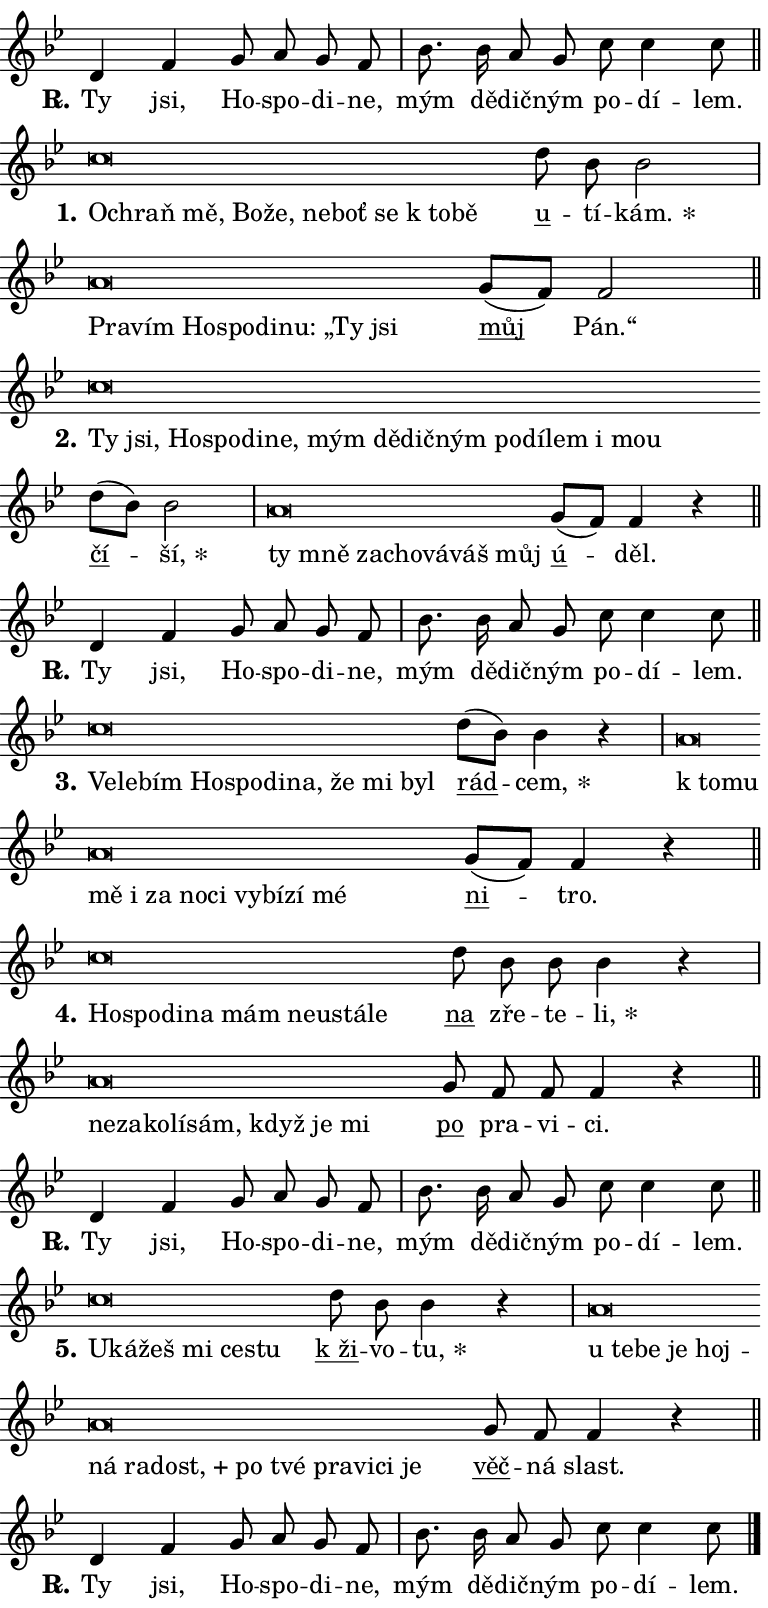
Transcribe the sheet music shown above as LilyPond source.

\version "2.24.0"
\header { tagline = "" }
\paper {
  indent = 0\cm
  top-margin = 0\cm
  right-margin = 0.13\cm % to fit lyric hyphens
  bottom-margin = 0\cm
  left-margin = 0\cm
  paper-width = 13\cm
  page-breaking = #ly:one-page-breaking
  system-system-spacing.basic-distance = #11
  score-system-spacing.basic-distance = #11
  ragged-last = ##f
}


%% Author: Thomas Morley
%% https://lists.gnu.org/archive/html/lilypond-user/2020-05/msg00002.html
#(define (line-position grob)
"Returns position of @var[grob} in current system:
   @code{'start}, if at first time-step
   @code{'end}, if at last time-step
   @code{'middle} otherwise
"
  (let* ((col (ly:item-get-column grob))
         (ln (ly:grob-object col 'left-neighbor))
         (rn (ly:grob-object col 'right-neighbor))
         (col-to-check-left (if (ly:grob? ln) ln col))
         (col-to-check-right (if (ly:grob? rn) rn col))
         (break-dir-left
           (and
             (ly:grob-property col-to-check-left 'non-musical #f)
             (ly:item-break-dir col-to-check-left)))
         (break-dir-right
           (and
             (ly:grob-property col-to-check-right 'non-musical #f)
             (ly:item-break-dir col-to-check-right))))
        (cond ((eqv? 1 break-dir-left) 'start)
              ((eqv? -1 break-dir-right) 'end)
              (else 'middle))))

#(define (tranparent-at-line-position vctor)
  (lambda (grob)
  "Relying on @code{line-position} select the relevant enry from @var{vctor}.
Used to determine transparency,"
    (case (line-position grob)
      ((end) (not (vector-ref vctor 0)))
      ((middle) (not (vector-ref vctor 1)))
      ((start) (not (vector-ref vctor 2))))))

noteHeadBreakVisibility =
#(define-music-function (break-visibility)(vector?)
"Makes @code{NoteHead}s transparent relying on @var{break-visibility}"
#{
  \override NoteHead.transparent =
    #(tranparent-at-line-position break-visibility)
#})

#(define delete-ledgers-for-transparent-note-heads
  (lambda (grob)
    "Reads whether a @code{NoteHead} is transparent.
If so this @code{NoteHead} is removed from @code{'note-heads} from
@var{grob}, which is supposed to be @code{LedgerLineSpanner}.
As a result ledgers are not printed for this @code{NoteHead}"
    (let* ((nhds-array (ly:grob-object grob 'note-heads))
           (nhds-list
             (if (ly:grob-array? nhds-array)
                 (ly:grob-array->list nhds-array)
                 '()))
           ;; Relies on the transparent-property being done before
           ;; Staff.LedgerLineSpanner.after-line-breaking is executed.
           ;; This is fragile ...
           (to-keep
             (remove
               (lambda (nhd)
                 (ly:grob-property nhd 'transparent #f))
               nhds-list)))
      ;; TODO find a better method to iterate over grob-arrays, similiar
      ;; to filter/remove etc for lists
      ;; For now rebuilt from scratch
      (set! (ly:grob-object grob 'note-heads)  '())
      (for-each
        (lambda (nhd)
          (ly:pointer-group-interface::add-grob grob 'note-heads nhd))
        to-keep))))

squashNotes = {
  \override NoteHead.X-extent = #'(-0.2 . 0.2)
  \override NoteHead.Y-extent = #'(-0.75 . 0)
  \override NoteHead.stencil =
    #(lambda (grob)
       (let ((pos (ly:grob-property grob 'staff-position)))
         (begin
           (if (< pos -7) (display "ERROR: Lower brevis then expected\n") (display ""))
           (if (<= pos -6) ly:text-interface::print ly:note-head::print))))
}
unSquashNotes = {
  \revert NoteHead.X-extent
  \revert NoteHead.Y-extent
  \revert NoteHead.stencil
}

hideNotes = \noteHeadBreakVisibility #begin-of-line-visible
unHideNotes = \noteHeadBreakVisibility #all-visible

% work-around for resetting accidentals
% https://lilypond.org/doc/v2.23/Documentation/notation/displaying-rhythms#unmetered-music
cadenzaMeasure = {
  \cadenzaOff
  \partial 1024 s1024
  \cadenzaOn
}

#(define-markup-command (accent layout props text) (markup?)
  "Underline accented syllable"
  (interpret-markup layout props
    #{\markup \override #'(offset . 4.3) \underline { #text }#}))

responsum = \markup \concat {
  "R" \hspace #-1.05 \path #0.1 #'((moveto 0 0.07) (lineto 0.9 0.8)) \hspace #0.05 "."
}

spaceSize = #0.6828661417322834 % exact space size for TeX Gyre Schola

\layout {
  \context {
    \Staff
    \remove "Time_signature_engraver"
    \override LedgerLineSpanner.after-line-breaking = #delete-ledgers-for-transparent-note-heads
  }
  \context {
    \Lyrics {
      \override LyricSpace.minimum-distance = \spaceSize
      \override LyricText.font-name = #"TeX Gyre Schola"
      \override LyricText.font-size = 1
      \override StanzaNumber.font-name = #"TeX Gyre Schola Bold"
      \override StanzaNumber.font-size = 1
    }
  }
  \context {
    \Score 
    \override NoteHead.text =
      #(lambda (grob) 
        (let ((pos (ly:grob-property grob 'staff-position)))
          #{\markup {
            \combine
              \halign #-0.55 \raise #(if (= pos -6) 0 0.5) \override #'(thickness . 2) \draw-line #'(3.2 . 0)
              \musicglyph "noteheads.sM1"
          }#}))
  }
}

% magnetic-lyrics.ily
%
%   written by
%     Jean Abou Samra <jean@abou-samra.fr>
%     Werner Lemberg <wl@gnu.org>
%
%   adapted by
%     Jiri Hon <jiri.hon@gmail.com>
%
% Version 2022-Apr-15

% https://www.mail-archive.com/lilypond-user@gnu.org/msg149350.html

#(define (Left_hyphen_pointer_engraver context)
   "Collect syllable-hyphen-syllable occurrences in lyrics and store
them in properties.  This engraver only looks to the left.  For
example, if the lyrics input is @code{foo -- bar}, it does the
following.

@itemize @bullet
@item
Set the @code{text} property of the @code{LyricHyphen} grob between
@q{foo} and @q{bar} to @code{foo}.

@item
Set the @code{left-hyphen} property of the @code{LyricText} grob with
text @q{foo} to the @code{LyricHyphen} grob between @q{foo} and
@q{bar}.
@end itemize

Use this auxiliary engraver in combination with the
@code{lyric-@/text::@/apply-@/magnetic-@/offset!} hook."
   (let ((hyphen #f)
         (text #f))
     (make-engraver
      (acknowledgers
       ((lyric-syllable-interface engraver grob source-engraver)
        (set! text grob)))
      (end-acknowledgers
       ((lyric-hyphen-interface engraver grob source-engraver)
        ;(when (not (grob::has-interface grob 'lyric-space-interface))
          (set! hyphen grob)));)
      ((stop-translation-timestep engraver)
       (when (and text hyphen)
         (ly:grob-set-object! text 'left-hyphen hyphen))
       (set! text #f)
       (set! hyphen #f)))))

#(define (lyric-text::apply-magnetic-offset! grob)
   "If the space between two syllables is less than the value in
property @code{LyricText@/.details@/.squash-threshold}, move the right
syllable to the left so that it gets concatenated with the left
syllable.

Use this function as a hook for
@code{LyricText@/.after-@/line-@/breaking} if the
@code{Left_@/hyphen_@/pointer_@/engraver} is active."
   (let ((hyphen (ly:grob-object grob 'left-hyphen #f)))
     (when hyphen
       (let ((left-text (ly:spanner-bound hyphen LEFT)))
         (when (grob::has-interface left-text 'lyric-syllable-interface)
           (let* ((common (ly:grob-common-refpoint grob left-text X))
                  (this-x-ext (ly:grob-extent grob common X))
                  (left-x-ext
                   (begin
                     ;; Trigger magnetism for left-text.
                     (ly:grob-property left-text 'after-line-breaking)
                     (ly:grob-extent left-text common X)))
                  ;; `delta` is the gap width between two syllables.
                  (delta (- (interval-start this-x-ext)
                            (interval-end left-x-ext)))
                  (details (ly:grob-property grob 'details))
                  (threshold (assoc-get 'squash-threshold details 0.2)))
             (when (< delta threshold)
               (let* (;; We have to manipulate the input text so that
                      ;; ligatures crossing syllable boundaries are not
                      ;; disabled.  For languages based on the Latin
                      ;; script this is essentially a beautification.
                      ;; However, for non-Western scripts it can be a
                      ;; necessity.
                      (lt (ly:grob-property left-text 'text))
                      (rt (ly:grob-property grob 'text))
                      (is-space (grob::has-interface hyphen 'lyric-space-interface))
                      (space (if is-space " " ""))
                      (extra-delta (if is-space spaceSize 0))
                      ;; Append new syllable.
                      (ltrt-space (if (and (string? lt) (string? rt))
                                (string-append lt space rt)
                                (make-concat-markup (list lt space rt))))
                      ;; Right-align `ltrt` to the right side.
                      (ltrt-space-markup (grob-interpret-markup
                               grob
                               (make-translate-markup
                                (cons (interval-length this-x-ext) 0)
                                (make-right-align-markup ltrt-space)))))
                 (begin
                   ;; Don't print `left-text`.
                   (ly:grob-set-property! left-text 'stencil #f)
                   ;; Set text and stencil (which holds all collected
                   ;; syllables so far) and shift it to the left.
                   (ly:grob-set-property! grob 'text ltrt-space)
                   (ly:grob-set-property! grob 'stencil ltrt-space-markup)
                   (ly:grob-translate-axis! grob (- (- delta extra-delta)) X))))))))))


#(define (lyric-hyphen::displace-bounds-first grob)
   ;; Make very sure this callback isn't triggered too early.
   (let ((left (ly:spanner-bound grob LEFT))
         (right (ly:spanner-bound grob RIGHT)))
     (ly:grob-property left 'after-line-breaking)
     (ly:grob-property right 'after-line-breaking)
     (ly:lyric-hyphen::print grob)))

squashThreshold = #0.4

\layout {
  \context {
    \Lyrics
    \consists #Left_hyphen_pointer_engraver
    \override LyricText.after-line-breaking =
      #lyric-text::apply-magnetic-offset!
    \override LyricHyphen.stencil = #lyric-hyphen::displace-bounds-first
    \override LyricText.details.squash-threshold = \squashThreshold
    \override LyricHyphen.minimum-distance = 0
    \override LyricHyphen.minimum-length = \squashThreshold
  }
}

squashText = \override LyricText.details.squash-threshold = 9999
unSquashText = \override LyricText.details.squash-threshold = \squashThreshold

leftText = \override LyricText.self-alignment-X = #LEFT
unLeftText = \revert LyricText.self-alignment-X

starOffset = #(lambda (grob) 
                (let ((x_offset (ly:self-alignment-interface::aligned-on-x-parent grob)))
                  (if (= x_offset 0) 0 (+ x_offset 1.2))))

star = #(define-music-function (syllable)(string?)
"Append star separator at the end of a syllable"
#{
  \once \override LyricText.X-offset = #starOffset
  \lyricmode { \markup {
    #syllable
    \override #'((font-name . "TeX Gyre Schola Bold")) \hspace #0.2 \lower #0.65 \larger "*"
  } }
#})

starAccent = #(define-music-function (syllable)(string?)
"Append star separator at the end of a syllable and make accent"
#{
  \once \override LyricText.X-offset = #starOffset
  \lyricmode { \markup {
    \accent #syllable
    \override #'((font-name . "TeX Gyre Schola Bold")) \hspace #0.2 \lower #0.65 \larger "*"
  } }
#})

breath = #(define-music-function (syllable)(string?)
"Append breathing indicator at the end of a syllable"
#{
  \lyricmode { \markup { #syllable "+" } }
#})

optionalBreath = #(define-music-function (syllable)(string?)
"Append optional breathing indicator at the end of a syllable"
#{
  \lyricmode { \markup { #syllable "(+)" } }
#})


\score {
    <<
        \new Voice = "melody" { \cadenzaOn \key bes \major \relative { d'4 f g8 a g f \cadenzaMeasure \bar "|" bes8. bes16 a8 g \bar "" c c4 c8 \cadenzaMeasure \bar "||" \break } }
        \new Lyrics \lyricsto "melody" { \lyricmode { \set stanza = \responsum
Ty jsi, Ho -- spo -- di -- ne, mým dě -- dič -- ným po -- dí -- lem. } }
    >>
    \layout {}
}

\score {
    <<
        \new Voice = "melody" { \cadenzaOn \key bes \major \relative { \squashNotes c''\breve*1/16 \hideNotes \breve*1/16 \bar "" \breve*1/16 \bar "" \breve*1/16 \bar "" \breve*1/16 \bar "" \breve*1/16 \bar "" \breve*1/16 \bar "" \breve*1/16 \bar "" \breve*1/16 \breve*1/16 \bar "" \unHideNotes \unSquashNotes \bar "" d8 bes bes2 \cadenzaMeasure \bar "|" \squashNotes a\breve*1/16 \hideNotes \breve*1/16 \bar "" \breve*1/16 \bar "" \breve*1/16 \bar "" \breve*1/16 \bar "" \breve*1/16 \bar "" \breve*1/16 \breve*1/16 \bar "" \unHideNotes \unSquashNotes \bar "" g8[( f)] f2 \cadenzaMeasure \bar "||" \break } }
        \new Lyrics \lyricsto "melody" { \lyricmode { \set stanza = "1."
\leftText O -- \squashText chraň mě, Bo -- že, ne -- boť se "k to" -- bě \unLeftText \unSquashText \markup \accent u -- tí -- \star kám. \leftText Pra -- \squashText vím Ho -- spo -- di -- nu: „Ty jsi \unLeftText \unSquashText \markup \accent můj Pán.“ } }
    >>
    \layout {}
}

\score {
    <<
        \new Voice = "melody" { \cadenzaOn \key bes \major \relative { \squashNotes c''\breve*1/16 \hideNotes \breve*1/16 \bar "" \breve*1/16 \bar "" \breve*1/16 \bar "" \breve*1/16 \bar "" \breve*1/16 \bar "" \breve*1/16 \bar "" \breve*1/16 \bar "" \breve*1/16 \bar "" \breve*1/16 \bar "" \breve*1/16 \bar "" \breve*1/16 \bar "" \breve*1/16 \bar "" \breve*1/16 \breve*1/16 \bar "" \unHideNotes \unSquashNotes \bar "" d8[( bes)] bes2 \cadenzaMeasure \bar "|" \squashNotes a\breve*1/16 \hideNotes \breve*1/16 \bar "" \breve*1/16 \bar "" \breve*1/16 \bar "" \breve*1/16 \bar "" \breve*1/16 \breve*1/16 \bar "" \unHideNotes \unSquashNotes \bar "" g8[( f)] f4 r \cadenzaMeasure \bar "||" \break } }
        \new Lyrics \lyricsto "melody" { \lyricmode { \set stanza = "2."
\leftText Ty \squashText jsi, Ho -- spo -- di -- ne, mým dě -- dič -- ným po -- dí -- lem i mou \unLeftText \unSquashText \markup \accent čí -- \star ší, \leftText ty \squashText mně za -- cho -- vá -- váš můj \unLeftText \unSquashText \markup \accent ú -- děl. } }
    >>
    \layout {}
}

\score {
    <<
        \new Voice = "melody" { \cadenzaOn \key bes \major \relative { d'4 f g8 a g f \cadenzaMeasure \bar "|" bes8. bes16 a8 g \bar "" c c4 c8 \cadenzaMeasure \bar "||" \break } }
        \new Lyrics \lyricsto "melody" { \lyricmode { \set stanza = \responsum
Ty jsi, Ho -- spo -- di -- ne, mým dě -- dič -- ným po -- dí -- lem. } }
    >>
    \layout {}
}

\score {
    <<
        \new Voice = "melody" { \cadenzaOn \key bes \major \relative { \squashNotes c''\breve*1/16 \hideNotes \breve*1/16 \bar "" \breve*1/16 \bar "" \breve*1/16 \bar "" \breve*1/16 \bar "" \breve*1/16 \bar "" \breve*1/16 \bar "" \breve*1/16 \bar "" \breve*1/16 \breve*1/16 \bar "" \unHideNotes \unSquashNotes \bar "" d8[( bes)] bes4 r \cadenzaMeasure \bar "|" \squashNotes a\breve*1/16 \hideNotes \breve*1/16 \bar "" \breve*1/16 \bar "" \breve*1/16 \bar "" \breve*1/16 \bar "" \breve*1/16 \bar "" \breve*1/16 \bar "" \breve*1/16 \bar "" \breve*1/16 \bar "" \breve*1/16 \breve*1/16 \bar "" \unHideNotes \unSquashNotes \bar "" g8[( f)] f4 r \cadenzaMeasure \bar "||" \break } }
        \new Lyrics \lyricsto "melody" { \lyricmode { \set stanza = "3."
\leftText Ve -- \squashText le -- bím Ho -- spo -- di -- na, že mi byl \unLeftText \unSquashText \markup \accent rád -- \star cem, \leftText "k to" -- \squashText mu mě i za no -- ci vy -- bí -- zí mé \unLeftText \unSquashText \markup \accent ni -- tro. } }
    >>
    \layout {}
}

\score {
    <<
        \new Voice = "melody" { \cadenzaOn \key bes \major \relative { \squashNotes c''\breve*1/16 \hideNotes \breve*1/16 \bar "" \breve*1/16 \bar "" \breve*1/16 \bar "" \breve*1/16 \bar "" \breve*1/16 \bar "" \breve*1/16 \bar "" \breve*1/16 \breve*1/16 \bar "" \unHideNotes \unSquashNotes \bar "" d8 bes bes bes4 r \cadenzaMeasure \bar "|" \squashNotes a\breve*1/16 \hideNotes \breve*1/16 \bar "" \breve*1/16 \bar "" \breve*1/16 \bar "" \breve*1/16 \bar "" \breve*1/16 \bar "" \breve*1/16 \breve*1/16 \bar "" \unHideNotes \unSquashNotes \bar "" g8 f f f4 r \cadenzaMeasure \bar "||" \break } }
        \new Lyrics \lyricsto "melody" { \lyricmode { \set stanza = "4."
\leftText Ho -- \squashText spo -- di -- na mám ne -- u -- stá -- le \unLeftText \unSquashText \markup \accent na zře -- te -- \star li, \leftText ne -- \squashText za -- ko -- lí -- sám, když je mi \unLeftText \unSquashText \markup \accent po pra -- vi -- ci. } }
    >>
    \layout {}
}

\score {
    <<
        \new Voice = "melody" { \cadenzaOn \key bes \major \relative { d'4 f g8 a g f \cadenzaMeasure \bar "|" bes8. bes16 a8 g \bar "" c c4 c8 \cadenzaMeasure \bar "||" \break } }
        \new Lyrics \lyricsto "melody" { \lyricmode { \set stanza = \responsum
Ty jsi, Ho -- spo -- di -- ne, mým dě -- dič -- ným po -- dí -- lem. } }
    >>
    \layout {}
}

\score {
    <<
        \new Voice = "melody" { \cadenzaOn \key bes \major \relative { \squashNotes c''\breve*1/16 \hideNotes \breve*1/16 \bar "" \breve*1/16 \bar "" \breve*1/16 \bar "" \breve*1/16 \breve*1/16 \bar "" \unHideNotes \unSquashNotes \bar "" d8 bes bes4 r \cadenzaMeasure \bar "|" \squashNotes a\breve*1/16 \hideNotes \breve*1/16 \bar "" \breve*1/16 \bar "" \breve*1/16 \bar "" \breve*1/16 \bar "" \breve*1/16 \bar "" \breve*1/16 \bar "" \breve*1/16 \bar "" \breve*1/16 \bar "" \breve*1/16 \bar "" \breve*1/16 \bar "" \breve*1/16 \bar "" \breve*1/16 \breve*1/16 \bar "" \unHideNotes \unSquashNotes \bar "" g8 f f4 r \cadenzaMeasure \bar "||" \break } }
        \new Lyrics \lyricsto "melody" { \lyricmode { \set stanza = "5."
\leftText U -- \squashText ká -- žeš mi ce -- stu \unLeftText \unSquashText \markup \accent "k ži" -- vo -- \star tu, \leftText u \squashText te -- be je hoj -- ná ra -- \breath "dost," po tvé pra -- vi -- ci je \unLeftText \unSquashText \markup \accent věč -- ná slast. } }
    >>
    \layout {}
}

\score {
    <<
        \new Voice = "melody" { \cadenzaOn \key bes \major \relative { d'4 f g8 a g f \cadenzaMeasure \bar "|" bes8. bes16 a8 g \bar "" c c4 c8 \cadenzaMeasure \bar "||" \break } \bar "|." }
        \new Lyrics \lyricsto "melody" { \lyricmode { \set stanza = \responsum
Ty jsi, Ho -- spo -- di -- ne, mým dě -- dič -- ným po -- dí -- lem. } }
    >>
    \layout {}
}
